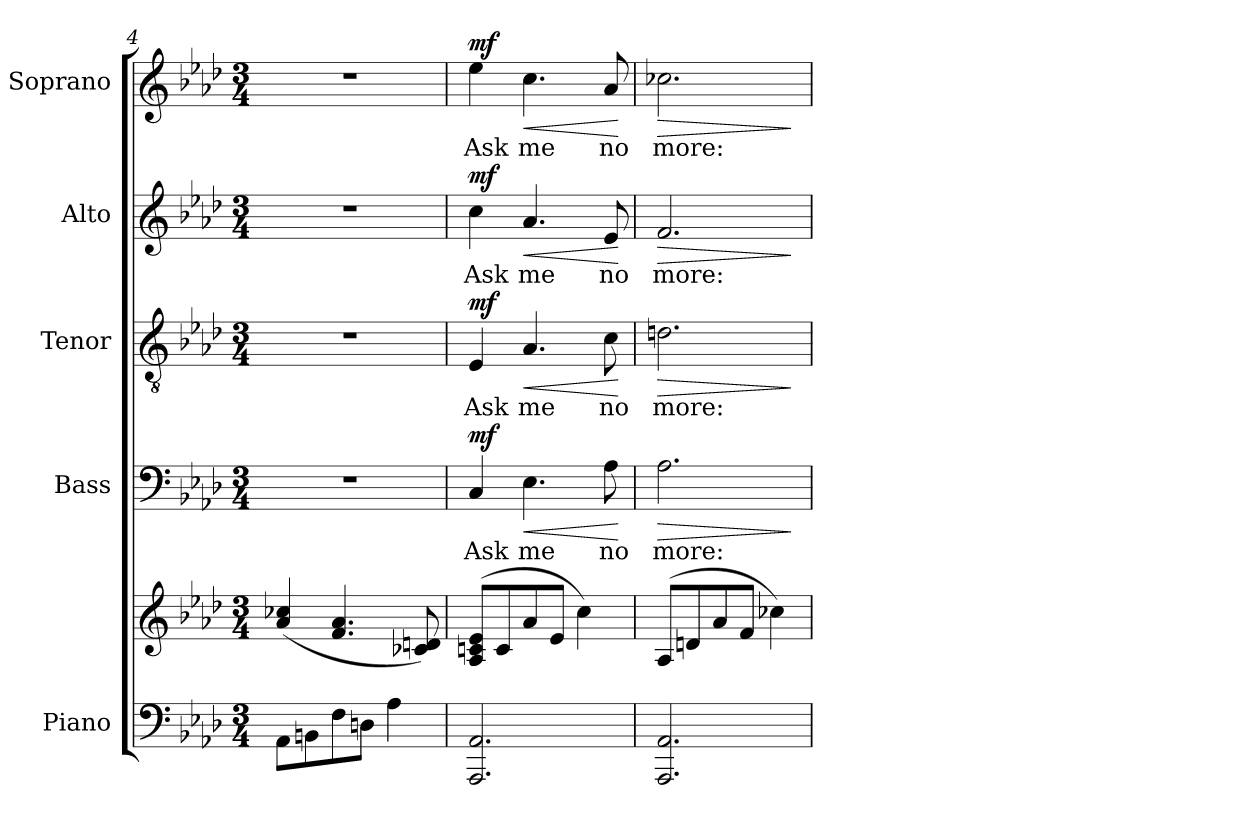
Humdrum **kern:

**kern	**kern	**kern	**text	**dynam	**kern	**text	**dynam	**kern	**text	**dynam	**kern	**text	**dynam
*part5	*part5	*part4	*part4	*part4	*part3	*part3	*part3	*part2	*part2	*part2	*part1	*part1	*part1
*staff6	*staff5	*staff4	*staff4	*staff4	*staff3	*staff3	*staff3	*staff2	*staff2	*staff2	*staff1	*staff1	*staff1
*I"Piano	*	*I"Bass	*	*	*I"Tenor	*	*	*I"Alto	*	*	*I"Soprano	*	*
*I'Pno.	*	*I'B.	*	*	*I'T.	*	*	*I'A.	*	*	*I'S.	*	*
*clefF4	*clefG2	*clefF4	*	*	*clefGv2	*	*	*clefG2	*	*	*clefG2	*	*
*k[b-e-a-d-]	*k[b-e-a-d-]	*k[b-e-a-d-]	*	*	*k[b-e-a-d-]	*	*	*k[b-e-a-d-]	*	*	*k[b-e-a-d-]	*	*
*M3/4	*M3/4	*M3/4	*	*	*M3/4	*	*	*M3/4	*	*	*M3/4	*	*
=4	=4	=4	=4	=4	=4	=4	=4	=4	=4	=4	=4	=4	=4
8AA-\L	(>4a-/ 4cc-X/	2.r	.	.	2.r	.	.	2.r	.	.	2.r	.	.
8BBn\	.	.	.	.	.	.	.	.	.	.	.	.	.
8F\	4.f/ 4.a-/	.	.	.	.	.	.	.	.	.	.	.	.
8Dn\J	.	.	.	.	.	.	.	.	.	.	.	.	.
4A-\	.	.	.	.	.	.	.	.	.	.	.	.	.
.	8c-X/ 8dn/)	.	.	.	.	.	.	.	.	.	.	.	.
=5	=5	=5	=5	=5	=5	=5	=5	=5	=5	=5	=5	=5	=5
!	!	!	!LO:LY:b	!LO:DY:a	!	!LO:LY:b	!LO:DY:a	!	!LO:LY:b	!LO:DY:a	!	!LO:LY:b	!LO:DY:a
2.AAA-/ 2.AA-/	(>8A-/ 8cn/ 8e-/L	4C/	Ask	mf	4E-/	Ask	mf	4cc\	Ask	mf	4ee-\	Ask	mf
.	8c/	.	.	.	.	.	.	.	.	.	.	.	.
!	!	!	!LO:LY:b	!LO:HP:b	!	!LO:LY:b	!LO:HP:b	!	!LO:LY:b	!LO:HP:b	!	!LO:LY:b	!LO:HP:b
.	8a-/	4.E-\	me	<	4.A-/	me	<	4.a-/	me	<	4.cc\	me	<
.	8e-/J	.	.	.	.	.	.	.	.	.	.	.	.
.	4cc\)	.	.	.	.	.	.	.	.	.	.	.	.
!	!	!	!LO:LY:b	!	!	!LO:LY:b	!	!	!LO:LY:b	!	!	!LO:LY:b	!
.	.	8A-\	no	.	8c\	no	.	8e-/	no	.	8a-/	no	.
.	.	.	.	[	.	.	[	.	.	[	.	.	[
!!LO:LB:g=z
=6	=6	=6	=6	=6	=6	=6	=6	=6	=6	=6	=6	=6	=6
!	!	!	!LO:LY:b	!LO:HP:b	!	!LO:LY:b	!LO:HP:b	!	!LO:LY:b	!LO:HP:b	!	!LO:LY:b	!LO:HP:b
2.AAA-/ 2.AA-/	(>8A-/L	2.A-\	more:	>	2.dn\	more:	>	2.f/	more:	>	2.cc-X\	more:	>
.	8dn/	.	.	.	.	.	.	.	.	.	.	.	.
.	8a-/	.	.	.	.	.	.	.	.	.	.	.	.
.	8f/J	.	.	.	.	.	.	.	.	.	.	.	.
.	4cc-X\)	.	.	.	.	.	.	.	.	.	.	.	.
.	.	.	.	]	.	.	]	.	.	]	.	.	]
=	=	=	=	=	=	=	=	=	=	=	=	=	=
*-	*-	*-	*-	*-	*-	*-	*-	*-	*-	*-	*-	*-	*-
